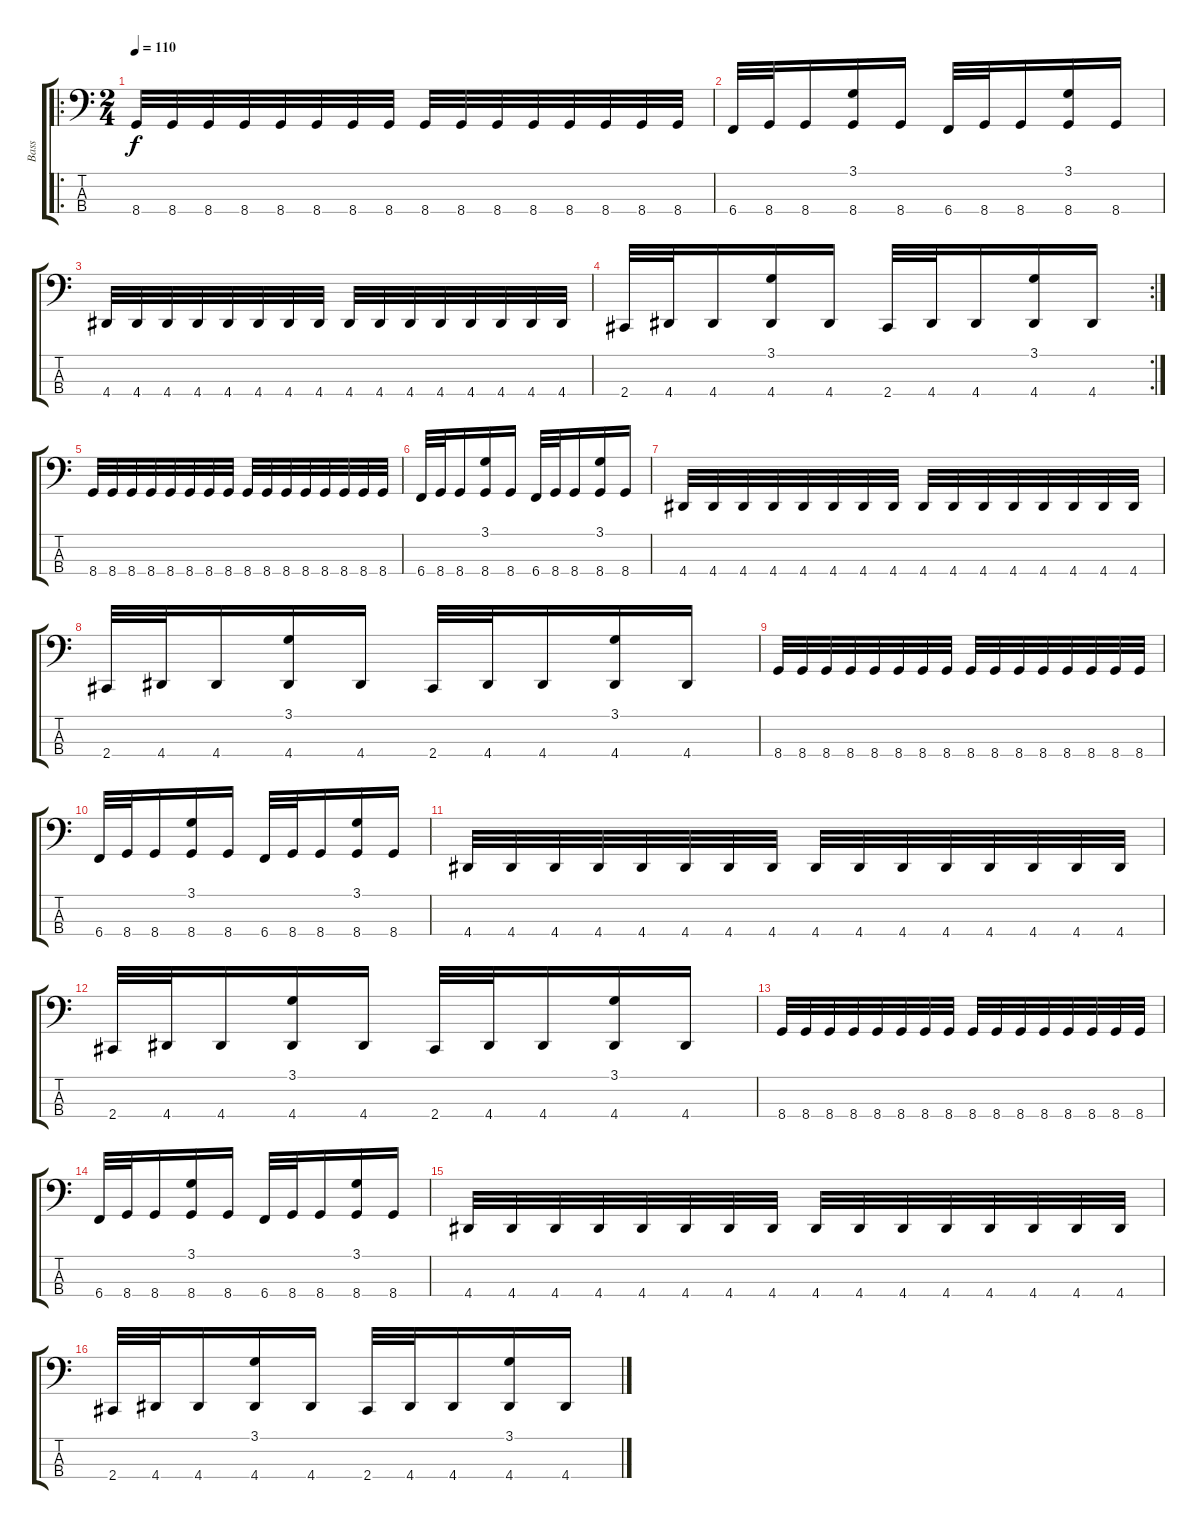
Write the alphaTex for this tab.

\track ("Bass" "Bass") {instrument electricbasspick}
\staff {score tabs}
\tuning (E2 B1 Gb1 B0) {hide}
\ro
\ts (2 4)
\tempo 110
\clef f4
\ks c
8.4.32{dy f} 8.4.32 8.4.32 8.4.32 8.4.32 8.4.32 8.4.32 8.4.32 8.4.32 8.4.32 8.4.32 8.4.32 8.4.32 8.4.32 8.4.32 8.4.32 |
6.4.32 8.4.32 8.4.16 (3.1 8.4).16 8.4.16 6.4.32 8.4.32 8.4.16 (3.1 8.4).16 8.4.16 |
4.4.32 4.4.32 4.4.32 4.4.32 4.4.32 4.4.32 4.4.32 4.4.32 4.4.32 4.4.32 4.4.32 4.4.32 4.4.32 4.4.32 4.4.32 4.4.32 |
\rc 2
2.4.32 4.4.32 4.4.16 (3.1 4.4).16 4.4.16 2.4.32 4.4.32 4.4.16 (3.1 4.4).16 4.4.16 |
8.4.32 8.4.32 8.4.32 8.4.32 8.4.32 8.4.32 8.4.32 8.4.32 8.4.32 8.4.32 8.4.32 8.4.32 8.4.32 8.4.32 8.4.32 8.4.32 |
6.4.32 8.4.32 8.4.16 (3.1 8.4).16 8.4.16 6.4.32 8.4.32 8.4.16 (3.1 8.4).16 8.4.16 |
4.4.32 4.4.32 4.4.32 4.4.32 4.4.32 4.4.32 4.4.32 4.4.32 4.4.32 4.4.32 4.4.32 4.4.32 4.4.32 4.4.32 4.4.32 4.4.32 |
2.4.32 4.4.32 4.4.16 (3.1 4.4).16 4.4.16 2.4.32 4.4.32 4.4.16 (3.1 4.4).16 4.4.16 |
8.4.32 8.4.32 8.4.32 8.4.32 8.4.32 8.4.32 8.4.32 8.4.32 8.4.32 8.4.32 8.4.32 8.4.32 8.4.32 8.4.32 8.4.32 8.4.32 |
6.4.32 8.4.32 8.4.16 (3.1 8.4).16 8.4.16 6.4.32 8.4.32 8.4.16 (3.1 8.4).16 8.4.16 |
4.4.32 4.4.32 4.4.32 4.4.32 4.4.32 4.4.32 4.4.32 4.4.32 4.4.32 4.4.32 4.4.32 4.4.32 4.4.32 4.4.32 4.4.32 4.4.32 |
2.4.32 4.4.32 4.4.16 (3.1 4.4).16 4.4.16 2.4.32 4.4.32 4.4.16 (3.1 4.4).16 4.4.16 |
8.4.32 8.4.32 8.4.32 8.4.32 8.4.32 8.4.32 8.4.32 8.4.32 8.4.32 8.4.32 8.4.32 8.4.32 8.4.32 8.4.32 8.4.32 8.4.32 |
6.4.32 8.4.32 8.4.16 (3.1 8.4).16 8.4.16 6.4.32 8.4.32 8.4.16 (3.1 8.4).16 8.4.16 |
4.4.32 4.4.32 4.4.32 4.4.32 4.4.32 4.4.32 4.4.32 4.4.32 4.4.32 4.4.32 4.4.32 4.4.32 4.4.32 4.4.32 4.4.32 4.4.32 |
2.4.32 4.4.32 4.4.16 (3.1 4.4).16 4.4.16 2.4.32 4.4.32 4.4.16 (3.1 4.4).16 4.4.16
